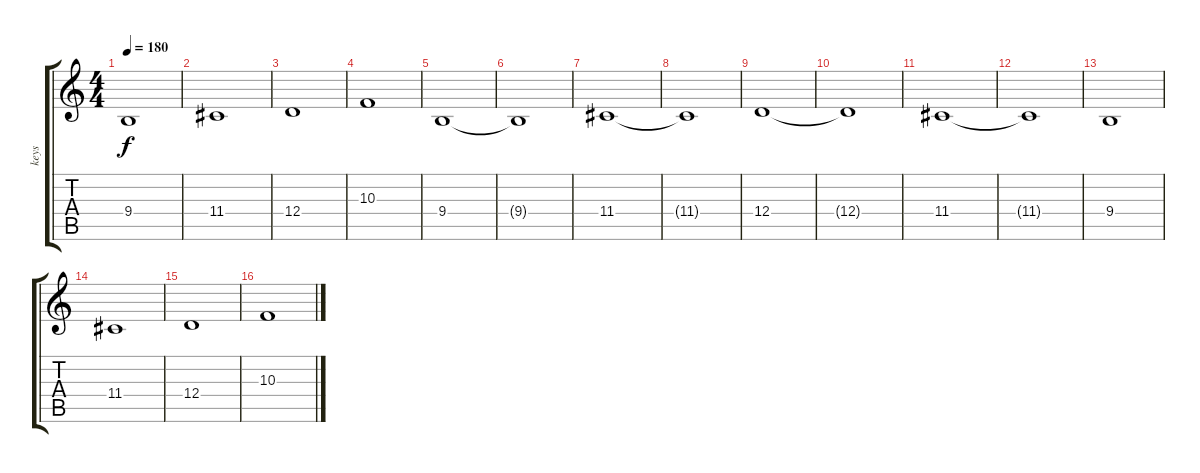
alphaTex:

\track ("keys" "keys") {instrument stringensemble1}
\staff {score tabs}
\tuning (E4 B3 G3 D3 A2 E2) {hide}
\ts (4 4)
\tempo 180
\clef g2
\ks c
9.4.1{dy f} |
11.4.1 |
12.4.1 |
10.3.1 |
9.4.1{volume 9} |
9.4{t}.1 |
11.4.1 |
11.4{t}.1 |
12.4.1 |
12.4{t}.1 |
11.4.1 |
11.4{t}.1 |
9.4.1{volume 13} |
11.4.1 |
12.4.1 |
10.3.1
